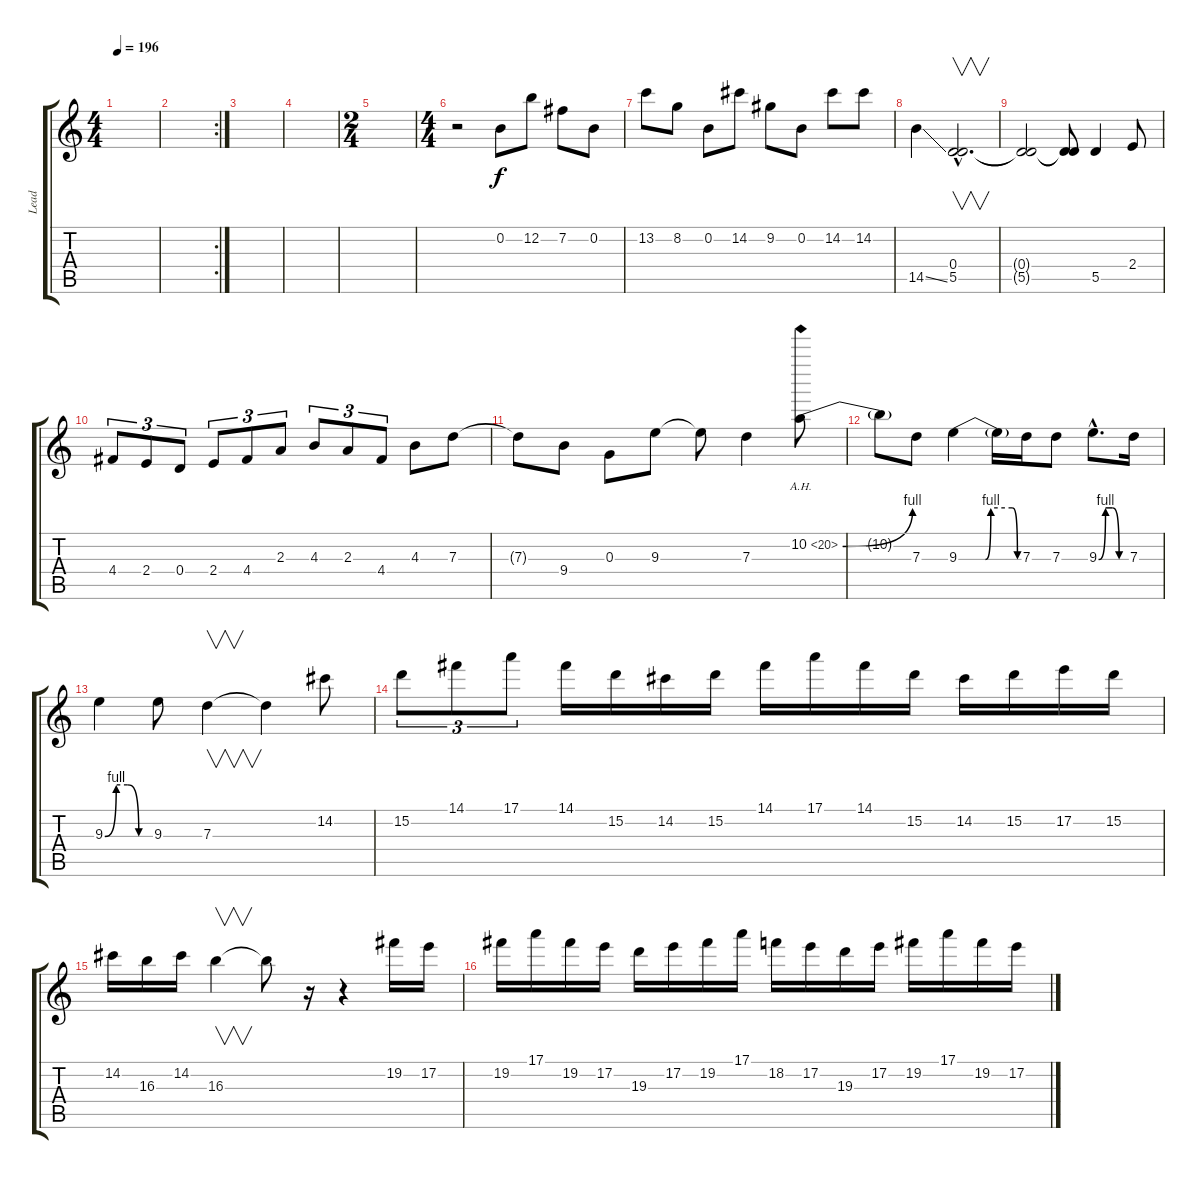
\track ("Lead" "Lead") {instrument overdrivenguitar}
\staff {score tabs}
\tuning (E4 B3 G3 D3 A2 E2) {hide}
\ts (4 4)
\tempo 196
\clef g2
\ks c
|
\rc 2
|
|
|
\ts (2 4)
|
\ts (4 4)
r.2 0.2.8 12.2.8 7.2.8 0.2.8 |
13.2.8 8.2.8 0.2.8 14.2.8 9.2.8 0.2.8 14.2.8 14.2.8 |
14.5{ss}.4 (0.4{hac} 5.5{hac}).2{v d} |
(0.4{t} 5.5{t}).2 (0.4{t} 5.5{t}).8 5.5.4 2.4.8 |
4.4.8{tu (3 2)} 2.4.8{tu (3 2)} 0.4.8{tu (3 2)} 2.4.8{tu (3 2)} 4.4.8{tu (3 2)} 2.3.8{tu (3 2)} 4.3.8{tu (3 2)} 2.3.8{tu (3 2)} 4.4.8{tu (3 2)} 4.3.8 7.3.8 |
7.3{t}.8 9.4.8 0.3.8 9.3.8 9.3{t}.8 7.3.4 10.2{be (bend 0 0 60 4) ah 10}.8 |
10.2{t}.8 7.3.8 9.3{be (custom 0 0 25 0 30 4 50 4 55 0 60 0)}.4 9.3{t}.16 7.3.16 7.3.8 9.3{be (custom 0 0 15 4 30 4 45 0 60 0) hac}.8{d} 7.3.16 |
9.3{be (custom 0 0 15 4 30 4 45 0 60 0)}.4 9.3.8 7.3.4{v} 7.3{t}.4 14.2.8 |
15.2.8{tu (3 2)} 14.1.8{tu (3 2)} 17.1.8{tu (3 2)} 14.1.16 15.2.16 14.2.16 15.2.16 14.1.16 17.1.16 14.1.16 15.2.16 14.2.16 15.2.16 17.2.16 15.2.16 |
14.2.16 16.3.16 14.2.16 16.3.4{v} 16.3{t}.8 r.16 r.4 19.2.16 17.2.16 |
19.2.16 17.1.16 19.2.16 17.2.16 19.3.16 17.2.16 19.2.16 17.1.16 18.2.16 17.2.16 19.3.16 17.2.16 19.2.16 17.1.16 19.2.16 17.2.16
